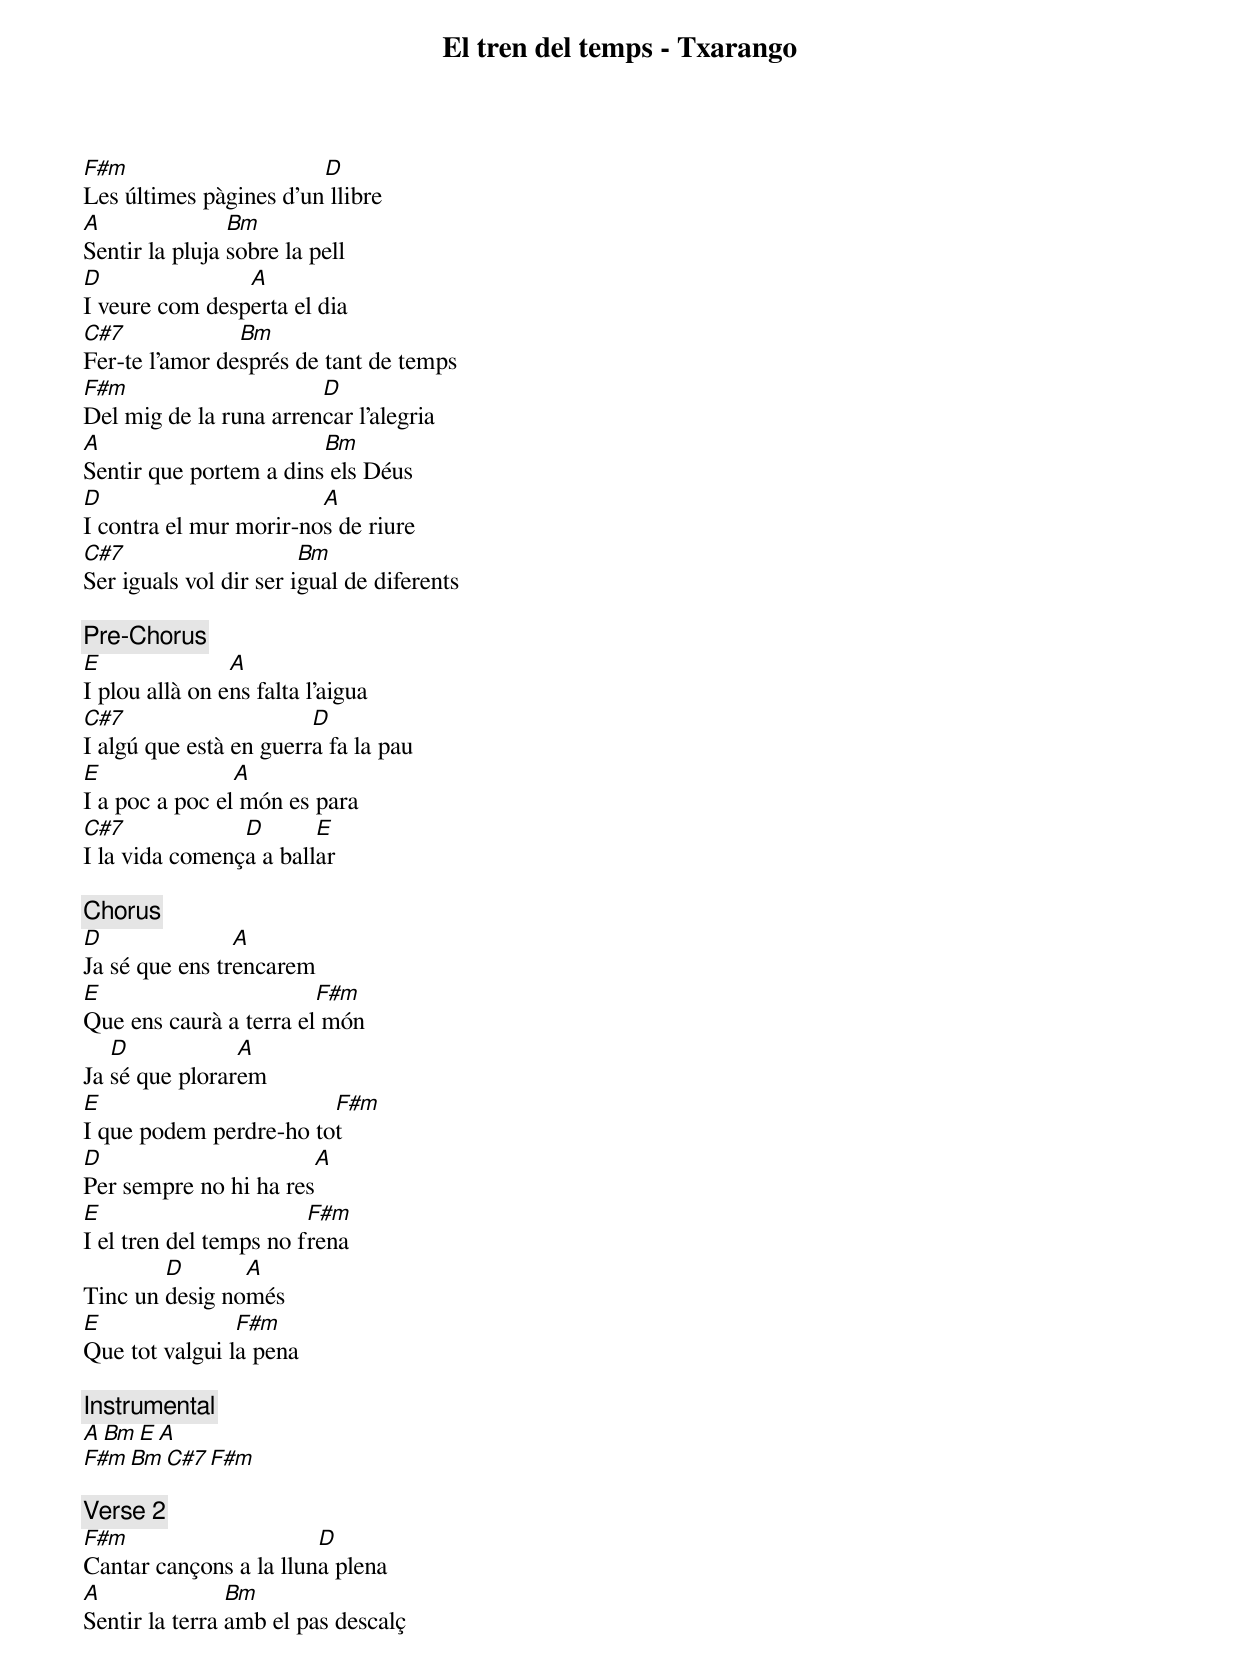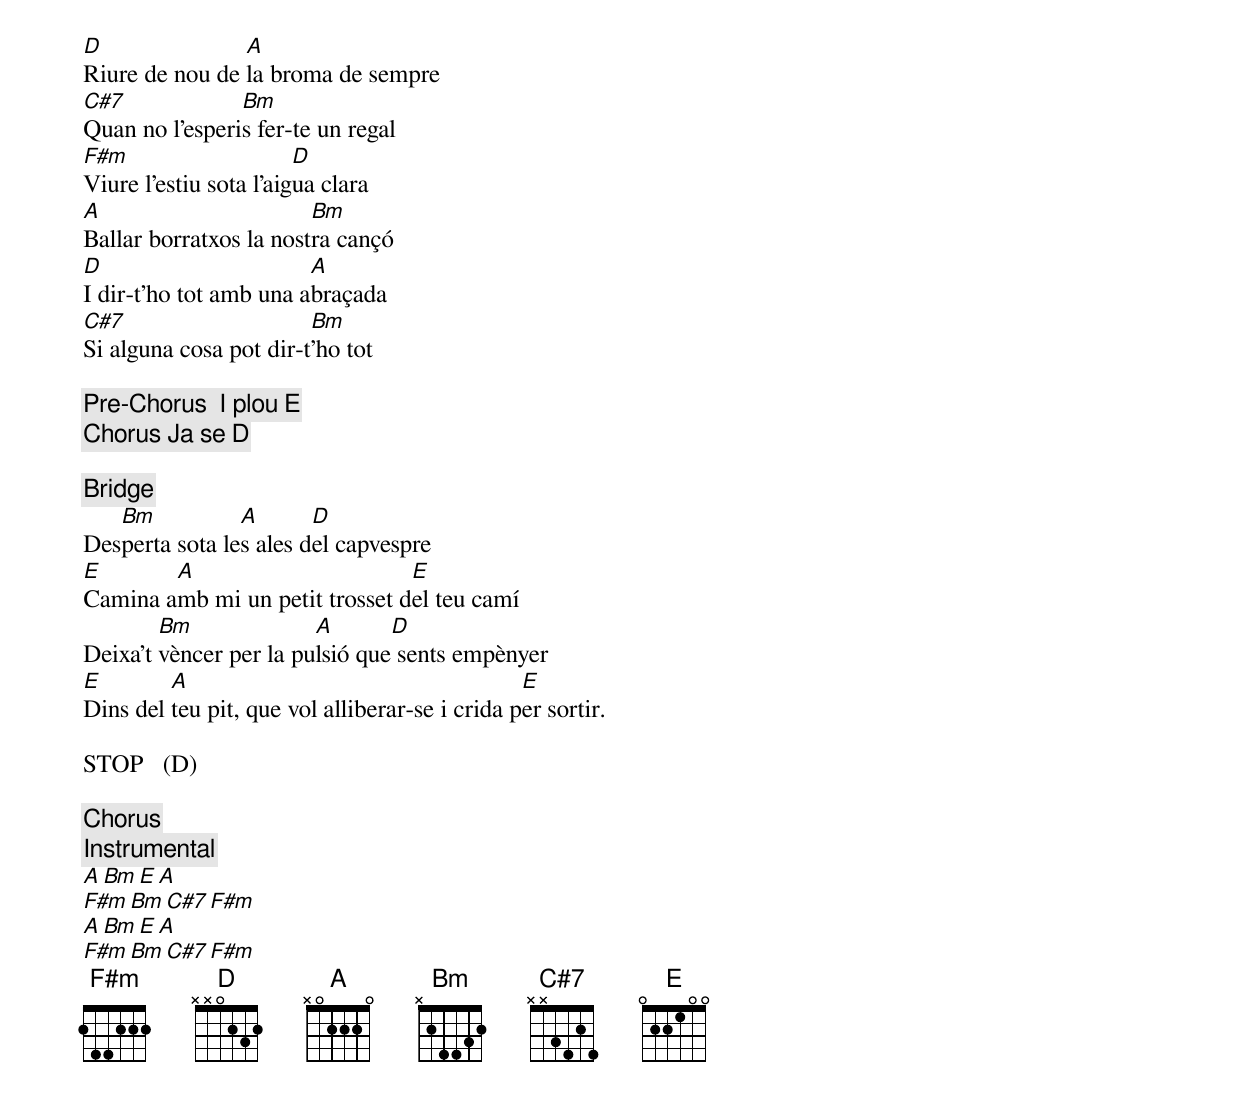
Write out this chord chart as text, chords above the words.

El tren del temps - Txarango

F#m             	D
Les últimes pàgines d'un llibre
A             	Bm
Sentir la pluja sobre la pell
D          	A
I veure com desperta el dia
C#7          	Bm
Fer-te l'amor després de tant de temps
F#m                 	D
Del mig de la runa arrencar l'alegria
A               	Bm
Sentir que portem a dins els Déus
D                 	A
I contra el mur morir-nos de riure
C#7                 	Bm
Ser iguals vol dir ser igual de diferents

[Pre-Chorus]
E              	A
I plou allà on ens falta l'aigua
C#7                   	D
I algú que està en guerra fa la pau
E            	A
I a poc a poc el món es para
C#7     	D     	E
I la vida comença a ballar

[Chorus]
D         	A
Ja sé que ens trencarem
E                    	F#m
Que ens caurà a terra el món
   D       	A
Ja sé que plorarem
E                 	F#m
I que podem perdre-ho tot
D               	A
Per sempre no hi ha res
E               	F#m
I el tren del temps no frena
 	D      	A
Tinc un desig només
E             	F#m
Que tot valgui la pena

[Instrumental]
A  Bm  E  A
F#m  Bm  C#7  F#m

[Verse 2]
F#m             	D
Cantar cançons a la lluna plena
A             	Bm
Sentir la terra amb el pas descalç
D          	A
Riure de nou de la broma de sempre
C#7          	Bm
Quan no l'esperis fer-te un regal
F#m                 	D
Viure l'estiu sota l'aigua clara
A               	Bm
Ballar borratxos la nostra cançó
D                 	A
I dir-t'ho tot amb una abraçada
C#7                 	Bm
Si alguna cosa pot dir-t'ho tot

[Pre-Chorus]  I plou E
[Chorus] Ja se D

[Bridge]
   Bm         	A    	D
Desperta sota les ales del capvespre
E      	A                   	E
Camina amb mi un petit trosset del teu camí
    	Bm           	A   	D
Deixa't vèncer per la pulsió que sents empènyer
E        A                                 	E
Dins del teu pit, que vol alliberar-se i crida per sortir.

STOP   (D)

[Chorus]
[Instrumental]
A  Bm  E  A
F#m  Bm  C#7  F#m
A  Bm  E  A
F#m  Bm  C#7  F#m
